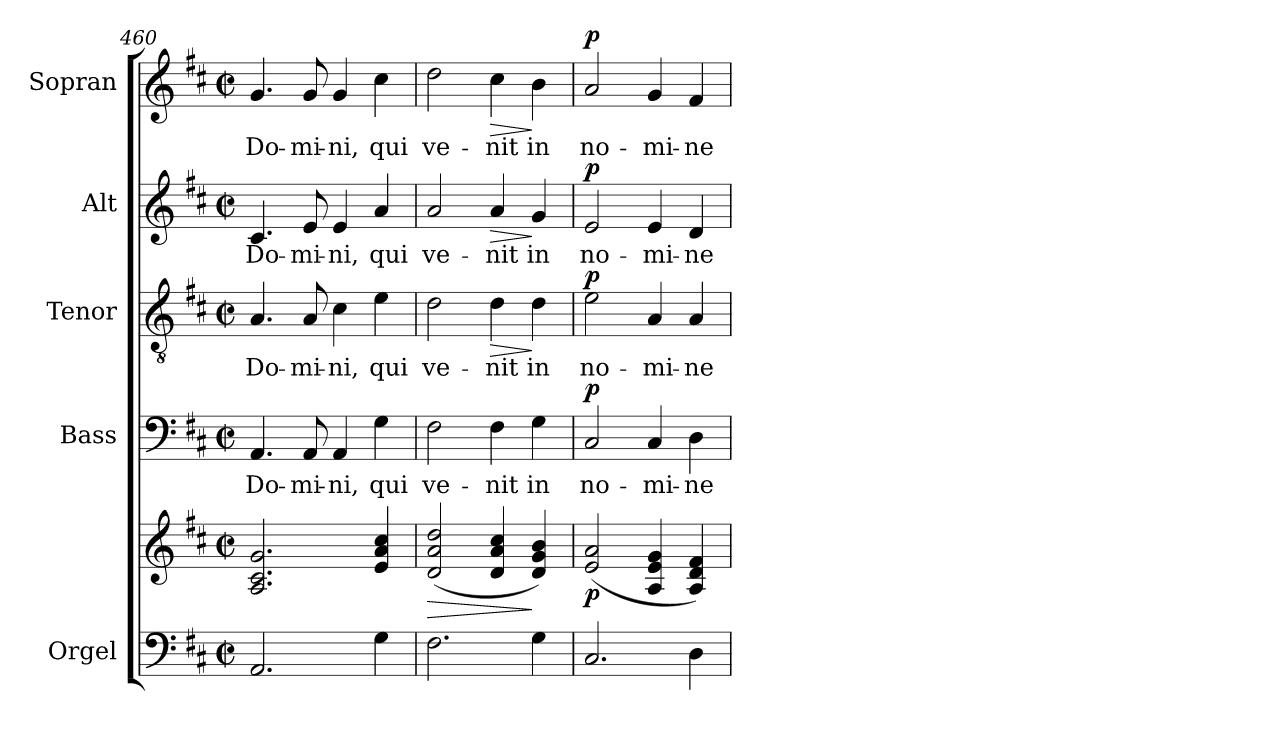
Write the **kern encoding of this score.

**kern	**kern	**dynam	**kern	**text	**dynam	**kern	**text	**dynam	**kern	**text	**dynam	**kern	**text	**dynam
*part5	*part5	*part5	*part4	*part4	*part4	*part3	*part3	*part3	*part2	*part2	*part2	*part1	*part1	*part1
*staff6	*staff5	*staff5/6	*staff4	*staff4	*staff4	*staff3	*staff3	*staff3	*staff2	*staff2	*staff2	*staff1	*staff1	*staff1
*I"Orgel	*	*	*I"Bass	*	*	*I"Tenor	*	*	*I"Alt	*	*	*I"Sopran	*	*
*I'Org.	*	*	*I'B.	*	*	*I'T.	*	*	*I'A.	*	*	*I'S.	*	*
*clefF4	*clefG2	*	*clefF4	*	*	*clefGv2	*	*	*clefG2	*	*	*clefG2	*	*
*k[f#c#]	*k[f#c#]	*	*k[f#c#]	*	*	*k[f#c#]	*	*	*k[f#c#]	*	*	*k[f#c#]	*	*
*D:	*D:	*	*D:	*	*	*D:	*	*	*D:	*	*	*D:	*	*
*M2/2	*M2/2	*	*M2/2	*	*	*M2/2	*	*	*M2/2	*	*	*M2/2	*	*
*met(c|)	*met(c|)	*	*met(c|)	*	*	*met(c|)	*	*	*met(c|)	*	*	*met(c|)	*	*
=460	=460	=460	=460	=460	=460	=460	=460	=460	=460	=460	=460	=460	=460	=460
!	!	!	!	!LO:LY:b	!	!	!LO:LY:b	!	!	!LO:LY:b	!	!	!LO:LY:b	!
2.AA/	2.A/ 2.c#/ 2.g/	.	4.AA/	Do-	.	4.A/	Do-	.	4.c#/	Do-	.	4.g/	Do-	.
!	!	!	!	!LO:LY:b	!	!	!LO:LY:b	!	!	!LO:LY:b	!	!	!LO:LY:b	!
.	.	.	8AA/	-mi-	.	8A/	-mi-	.	8e/	-mi-	.	8g/	-mi-	.
!	!	!	!	!LO:LY:b	!	!	!LO:LY:b	!	!	!LO:LY:b	!	!	!LO:LY:b	!
.	.	.	4AA/	-ni,	.	4c#\	-ni,	.	4e/	-ni,	.	4g/	-ni,	.
!	!	!	!	!LO:LY:b	!	!	!LO:LY:b	!	!	!LO:LY:b	!	!	!LO:LY:b	!
4G\	4e/ 4a/ 4cc#/	.	4G\	qui	.	4e\	qui	.	4a/	qui	.	4cc#\	qui	.
=461	=461	=461	=461	=461	=461	=461	=461	=461	=461	=461	=461	=461	=461	=461
!	!	!LO:HP:b	!	!LO:LY:b	!	!	!LO:LY:b	!	!	!LO:LY:b	!	!	!LO:LY:b	!
2.F#\	(<2d/ 2a/ 2dd/	>	2F#\	ve-	.	2d\	ve-	.	2a/	ve-	.	2dd\	ve-	.
!	!	!	!	!LO:LY:b	!	!	!LO:LY:b	!LO:HP:b	!	!LO:LY:b	!LO:HP:b	!	!LO:LY:b	!LO:HP:b
.	4d/ 4a/ 4cc#/	.	4F#\	-nit	.	4d\	-nit	>	4a/	-nit	>	4cc#\	-nit	>
!	!	!	!	!LO:LY:b	!	!	!LO:LY:b	!	!	!LO:LY:b	!	!	!LO:LY:b	!
4G\	4d/ 4g/ 4b/)	]	4G\	in	.	4d\	in	]	4g/	in	]	4b\	in	]
=462	=462	=462	=462	=462	=462	=462	=462	=462	=462	=462	=462	=462	=462	=462
!	!	!LO:DY:b	!	!LO:LY:b	!LO:DY:a	!	!LO:LY:b	!LO:DY:a	!	!LO:LY:b	!LO:DY:a	!	!LO:LY:b	!LO:DY:a
2.C#/	(<2e/ 2a/	p	2C#/	no-	p	2e\	no-	p	2e/	no-	p	2a/	no-	p
!	!	!	!	!LO:LY:b	!	!	!LO:LY:b	!	!	!LO:LY:b	!	!	!LO:LY:b	!
.	4A/ 4e/ 4g/	.	4C#/	-mi-	.	4A/	-mi-	.	4e/	-mi-	.	4g/	-mi-	.
!	!	!	!	!LO:LY:b	!	!	!LO:LY:b	!	!	!LO:LY:b	!	!	!LO:LY:b	!
4D\	4A/ 4d/ 4f#/)	.	4D\	-ne	.	4A/	-ne	.	4d/	-ne	.	4f#/	-ne	.
=	=	=	=	=	=	=	=	=	=	=	=	=	=	=
*-	*-	*-	*-	*-	*-	*-	*-	*-	*-	*-	*-	*-	*-	*-
